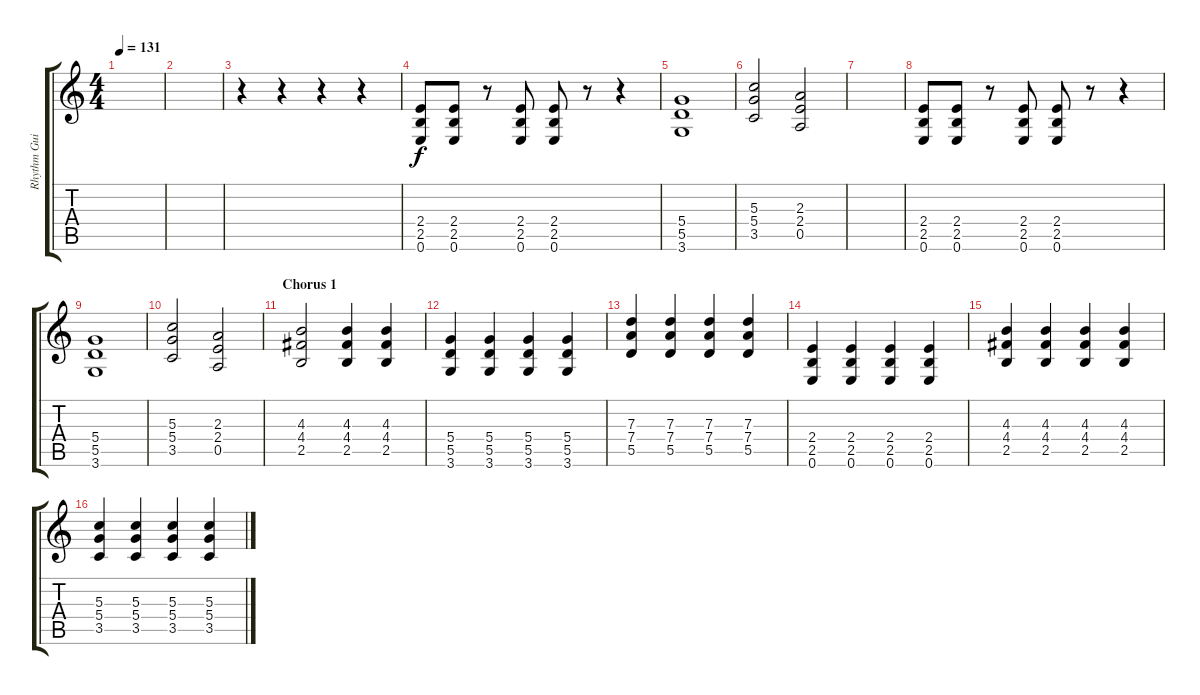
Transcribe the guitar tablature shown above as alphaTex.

\track ("Rhythm Guitar" "Rhythm Gui") {instrument distortionguitar}
\staff {score tabs}
\tuning (E4 B3 G3 D3 A2 E2) {hide}
\ts (4 4)
\tempo 131
\clef g2
\ks c
|
|
r.4 r.4 r.4 r.4 |
(2.4 2.5 0.6).8 (2.4 2.5 0.6).8 r.8 (2.4 2.5 0.6).8 (2.4 2.5 0.6).8 r.8 r.4 |
(5.4 5.5 3.6).1 |
(5.3 5.4 3.5).2 (2.3 2.4 0.5).2 |
|
(2.4 2.5 0.6).8 (2.4 2.5 0.6).8 r.8 (2.4 2.5 0.6).8 (2.4 2.5 0.6).8 r.8 r.4 |
(5.4 5.5 3.6).1 |
(5.3 5.4 3.5).2 (2.3 2.4 0.5).2 |
\section ("" "Chorus 1")
(4.3 4.4 2.5).2 (4.3 4.4 2.5).4 (4.3 4.4 2.5).4 |
(5.4 5.5 3.6).4 (5.4 5.5 3.6).4 (5.4 5.5 3.6).4 (5.4 5.5 3.6).4 |
(7.3 7.4 5.5).4 (7.3 7.4 5.5).4 (7.3 7.4 5.5).4 (7.3 7.4 5.5).4 |
(2.4 2.5 0.6).4 (2.4 2.5 0.6).4 (2.4 2.5 0.6).4 (2.4 2.5 0.6).4 |
(4.3 4.4 2.5).4 (4.3 4.4 2.5).4 (4.3 4.4 2.5).4 (4.3 4.4 2.5).4 |
(5.3 5.4 3.5).4 (5.3 5.4 3.5).4 (5.3 5.4 3.5).4 (5.3 5.4 3.5).4
